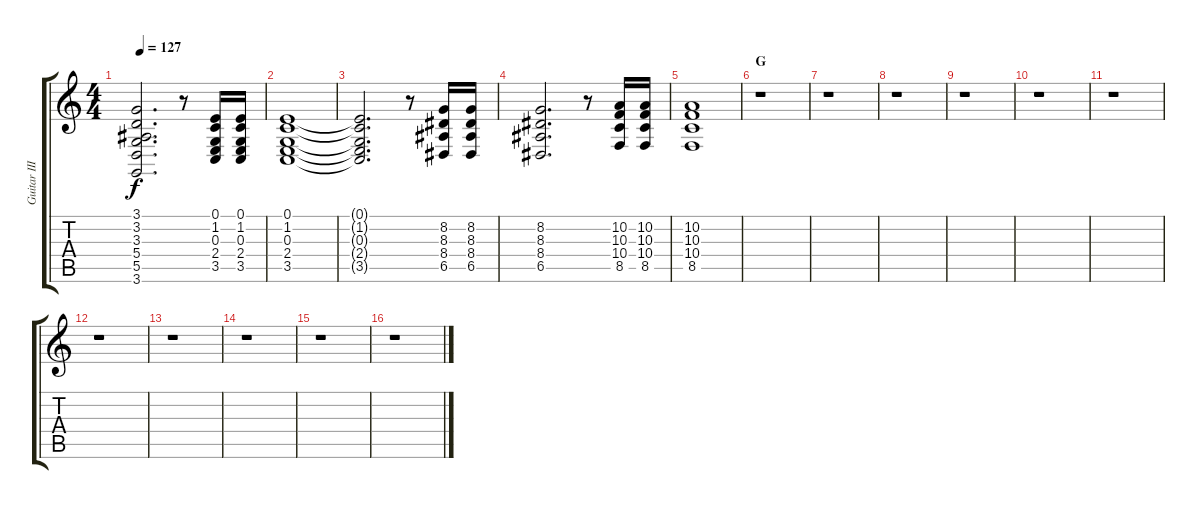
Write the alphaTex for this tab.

\track ("Guitar III" "Guitar III") {instrument synthbrass1}
\staff {score tabs}
\tuning (E4 B3 G3 D3 A2 E2) {hide}
\ts (4 4)
\tempo 127
\clef g2
\ks c
(3.1{t} 3.2{t} 3.3{t} 5.4{t} 5.5{t} 3.6{t}).2{d dy f} r.8 (0.1 1.2 0.3 2.4 3.5).16 (0.1 1.2 0.3 2.4 3.5).16 |
(0.1 1.2 0.3 2.4 3.5).1 |
(0.1{t} 1.2{t} 0.3{t} 2.4{t} 3.5{t}).2{d} r.8 (8.2 8.3 8.4 6.5).16 (8.2 8.3 8.4 6.5).16 |
(8.2 8.3 8.4 6.5).2{d} r.8 (10.2 10.3 10.4 8.5).16 (10.2 10.3 10.4 8.5).16 |
(10.2 10.3 10.4 8.5).1 |
\section ("" "G")
r.1 |
r.1 |
r.1 |
r.1 |
r.1 |
r.1 |
r.1 |
r.1 |
r.1 |
r.1 |
r.1
